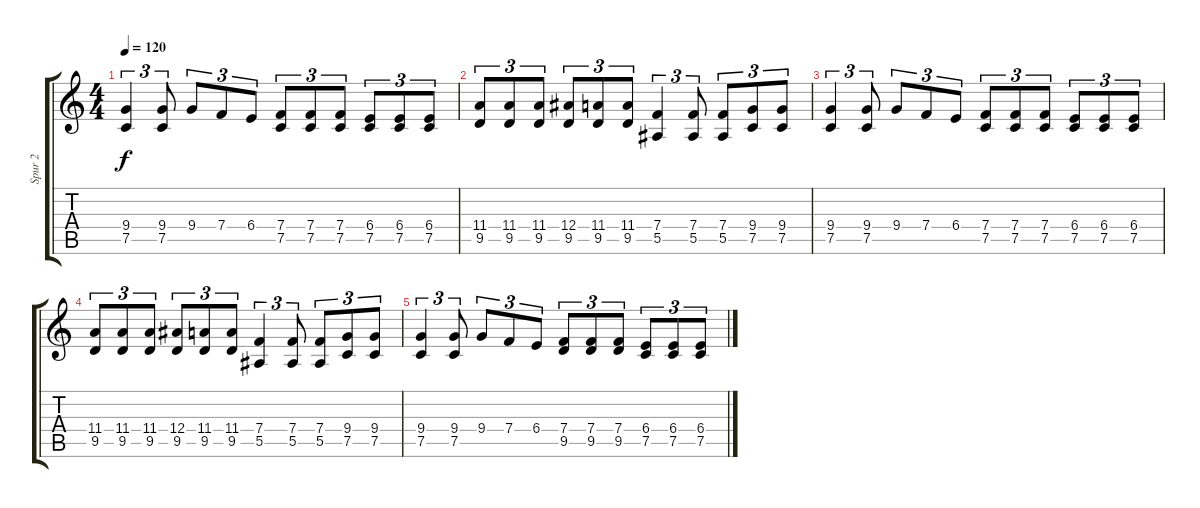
\track ("Spur 2" "Spur 2") {instrument distortionguitar}
\staff {score tabs}
\tuning (C4 G3 Eb3 Bb2 F2 C2) {hide}
\ts (4 4)
\tempo 120
\clef g2
\ks c
(9.4 7.5).4{tu (3 2) dy f} (9.4 7.5).8{tu (3 2)} 9.4.8{tu (3 2)} 7.4.8{tu (3 2)} 6.4.8{tu (3 2)} (7.4 7.5).8{tu (3 2)} (7.4 7.5).8{tu (3 2)} (7.4 7.5).8{tu (3 2)} (6.4 7.5).8{tu (3 2)} (6.4 7.5).8{tu (3 2)} (6.4 7.5).8{tu (3 2)} |
(11.4 9.5).8{tu (3 2)} (11.4 9.5).8{tu (3 2)} (11.4 9.5).8{tu (3 2)} (12.4 9.5).8{tu (3 2)} (11.4 9.5).8{tu (3 2)} (11.4 9.5).8{tu (3 2)} (7.4 5.5).4{tu (3 2)} (7.4 5.5).8{tu (3 2)} (7.4 5.5).8{tu (3 2)} (9.4 7.5).8{tu (3 2)} (9.4 7.5).8{tu (3 2)} |
(9.4 7.5).4{tu (3 2)} (9.4 7.5).8{tu (3 2)} 9.4.8{tu (3 2)} 7.4.8{tu (3 2)} 6.4.8{tu (3 2)} (7.4 7.5).8{tu (3 2)} (7.4 7.5).8{tu (3 2)} (7.4 7.5).8{tu (3 2)} (6.4 7.5).8{tu (3 2)} (6.4 7.5).8{tu (3 2)} (6.4 7.5).8{tu (3 2)} |
(11.4 9.5).8{tu (3 2)} (11.4 9.5).8{tu (3 2)} (11.4 9.5).8{tu (3 2)} (12.4 9.5).8{tu (3 2)} (11.4 9.5).8{tu (3 2)} (11.4 9.5).8{tu (3 2)} (7.4 5.5).4{tu (3 2)} (7.4 5.5).8{tu (3 2)} (7.4 5.5).8{tu (3 2)} (9.4 7.5).8{tu (3 2)} (9.4 7.5).8{tu (3 2)} |
(9.4 7.5).4{tu (3 2)} (9.4 7.5).8{tu (3 2)} 9.4.8{tu (3 2)} 7.4.8{tu (3 2)} 6.4.8{tu (3 2)} (7.4 9.5).8{tu (3 2)} (7.4 9.5).8{tu (3 2)} (7.4 9.5).8{tu (3 2)} (6.4 7.5).8{tu (3 2)} (6.4 7.5).8{tu (3 2)} (6.4 7.5).8{tu (3 2)}
